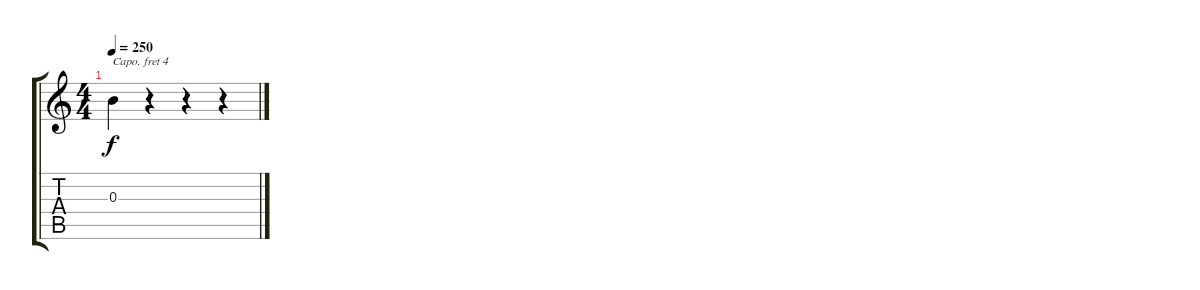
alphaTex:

\track "" {instrument acousticguitarnylon}
\staff {score tabs}
\capo 4
\tuning (E4 B3 G3 D3 A2 E2) {hide}
\ts (4 4)
\tempo 250
\clef g2
\ks c
0.3.4{dy f} r.4 r.4 r.4
